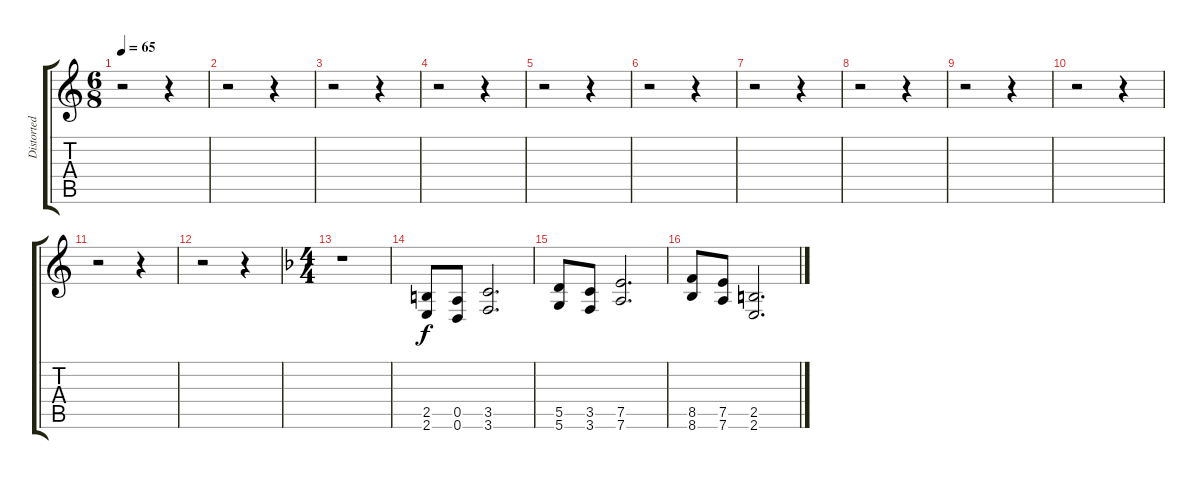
\track ("Distorted Guitar 2" "Distorted ") {instrument distortionguitar}
\staff {score tabs}
\tuning (E4 B3 G3 D3 A2 D2) {hide}
\ts (6 8)
\tempo 65
\clef g2
\ks c
r.2{dy f} r.4 |
r.2 r.4 |
r.2 r.4 |
r.2 r.4 |
r.2 r.4 |
r.2 r.4 |
r.2 r.4 |
r.2 r.4 |
r.2 r.4 |
r.2 r.4 |
r.2 r.4 |
r.2{volume 16} r.4 |
\ts (4 4)
\ks f
r.1 |
(2.5 2.6).8 (0.5 0.6).8 (3.5 3.6).2{d} |
(5.5 5.6).8 (3.5 3.6).8 (7.5 7.6).2{d} |
(8.5 8.6).8 (7.5 7.6).8 (2.5 2.6).2{d}
